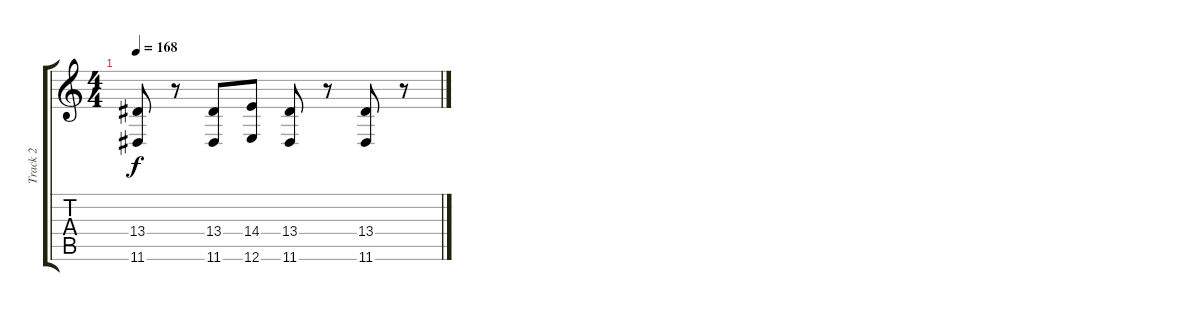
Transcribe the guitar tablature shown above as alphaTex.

\track ("Track 2" "Track 2") {instrument lead8bassandlead}
\staff {score tabs}
\tuning (E4 B3 G3 D3 A2 E2) {hide}
\ts (4 4)
\tempo 168
\clef g2
\ks c
(13.4 11.6).8{dy f} r.8 (13.4 11.6).8 (14.4 12.6).8 (13.4 11.6).8 r.8 (13.4 11.6).8 r.8
